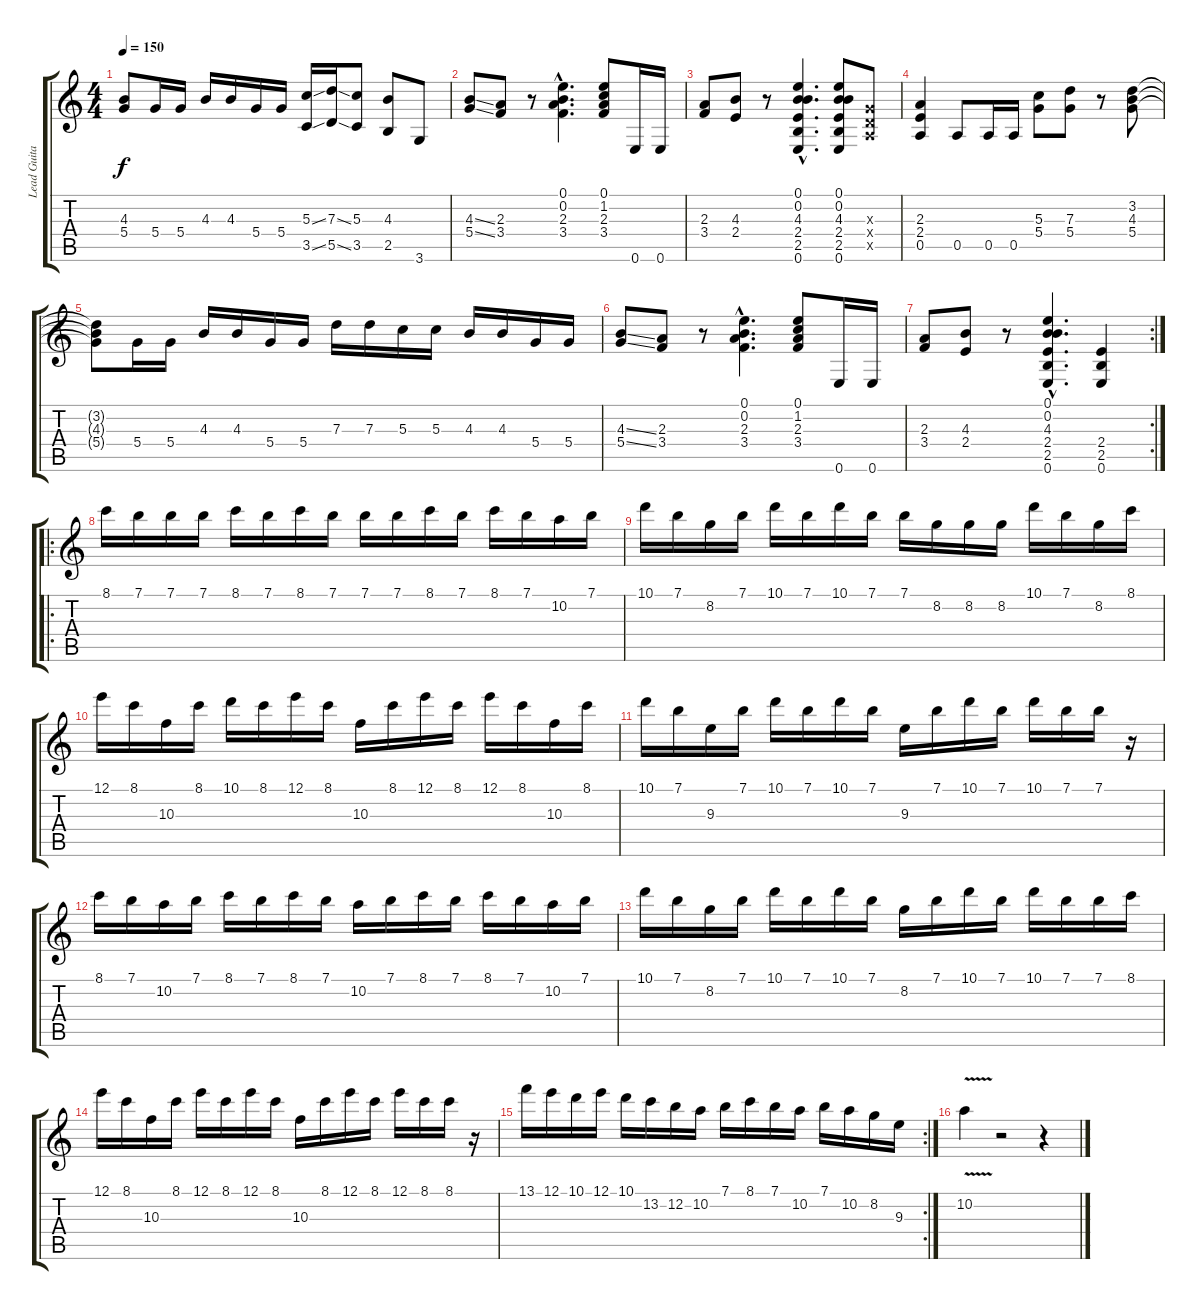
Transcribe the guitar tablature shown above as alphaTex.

\track ("Lead Guitar" "Lead Guita") {instrument overdrivenguitar}
\staff {score tabs}
\tuning (E4 B3 G3 D3 A2 E2) {hide}
\ts (4 4)
\tempo 150
\clef g2
\ks c
(4.3{t} 5.4{t}).8{dy f} 5.4.16 5.4.16 4.3.16 4.3.16 5.4.16 5.4.16 (5.3{ss} 3.5{ss}).16 (7.3{ss} 5.5{ss}).16 (5.3 3.5).8 (4.3 2.5).8 3.6.8 |
(4.3{ss} 5.4{ss}).8 (2.3 3.4).8 r.8 (0.1{hac} 0.2{hac} 2.3{hac} 3.4{hac}).4{d} (0.1 1.2 2.3 3.4).8 0.6.16 0.6.16 |
(2.3 3.4).8 (4.3 2.4).8 r.8 (0.1{hac} 0.2{hac} 4.3{hac} 2.4{hac} 2.5{hac} 0.6{hac}).4{d} (0.1 0.2 4.3 2.4 2.5 0.6).8 (0.3{x} 0.4{x} 0.5{x}).8 |
(2.3 2.4 0.5).4 0.5.8 0.5.16 0.5.16 (5.3 5.4).8 (7.3 5.4).8 r.8 (3.2 4.3 5.4).8 |
(3.2{t} 4.3{t} 5.4{t}).8 5.4.16 5.4.16 4.3.16 4.3.16 5.4.16 5.4.16 7.3.16 7.3.16 5.3.16 5.3.16 4.3.16 4.3.16 5.4.16 5.4.16 |
(4.3{ss} 5.4{ss}).8 (2.3 3.4).8 r.8 (0.1{hac} 0.2{hac} 2.3{hac} 3.4{hac}).4{d} (0.1 1.2 2.3 3.4).8 0.6.16 0.6.16 |
\rc 2
(2.3 3.4).8 (4.3 2.4).8 r.8 (0.1{hac} 0.2{hac} 4.3{hac} 2.4{hac} 2.5{hac} 0.6{hac}).4{d} (2.4 2.5 0.6).4 |
\ro
8.1.16 7.1.16 7.1.16 7.1.16 8.1.16 7.1.16 8.1.16 7.1.16 7.1.16 7.1.16 8.1.16 7.1.16 8.1.16 7.1.16 10.2.16 7.1.16 |
10.1.16 7.1.16 8.2.16 7.1.16 10.1.16 7.1.16 10.1.16 7.1.16 7.1.16 8.2.16 8.2.16 8.2.16 10.1.16 7.1.16 8.2.16 8.1.16 |
12.1.16 8.1.16 10.3.16 8.1.16 10.1.16 8.1.16 12.1.16 8.1.16 10.3.16 8.1.16 12.1.16 8.1.16 12.1.16 8.1.16 10.3.16 8.1.16 |
10.1.16 7.1.16 9.3.16 7.1.16 10.1.16 7.1.16 10.1.16 7.1.16 9.3.16 7.1.16 10.1.16 7.1.16 10.1.16 7.1.16 7.1.16 r.16 |
8.1.16 7.1.16 10.2.16 7.1.16 8.1.16 7.1.16 8.1.16 7.1.16 10.2.16 7.1.16 8.1.16 7.1.16 8.1.16 7.1.16 10.2.16 7.1.16 |
10.1.16 7.1.16 8.2.16 7.1.16 10.1.16 7.1.16 10.1.16 7.1.16 8.2.16 7.1.16 10.1.16 7.1.16 10.1.16 7.1.16 7.1.16 8.1.16 |
12.1.16 8.1.16 10.3.16 8.1.16 12.1.16 8.1.16 12.1.16 8.1.16 10.3.16 8.1.16 12.1.16 8.1.16 12.1.16 8.1.16 8.1.16 r.16 |
\rc 2
13.1.16 12.1.16 10.1.16 12.1.16 10.1.16 13.2.16 12.2.16 10.2.16 7.1.16 8.1.16 7.1.16 10.2.16 7.1.16 10.2.16 8.2.16 9.3.16 |
10.2{v}.4 r.2 r.4
